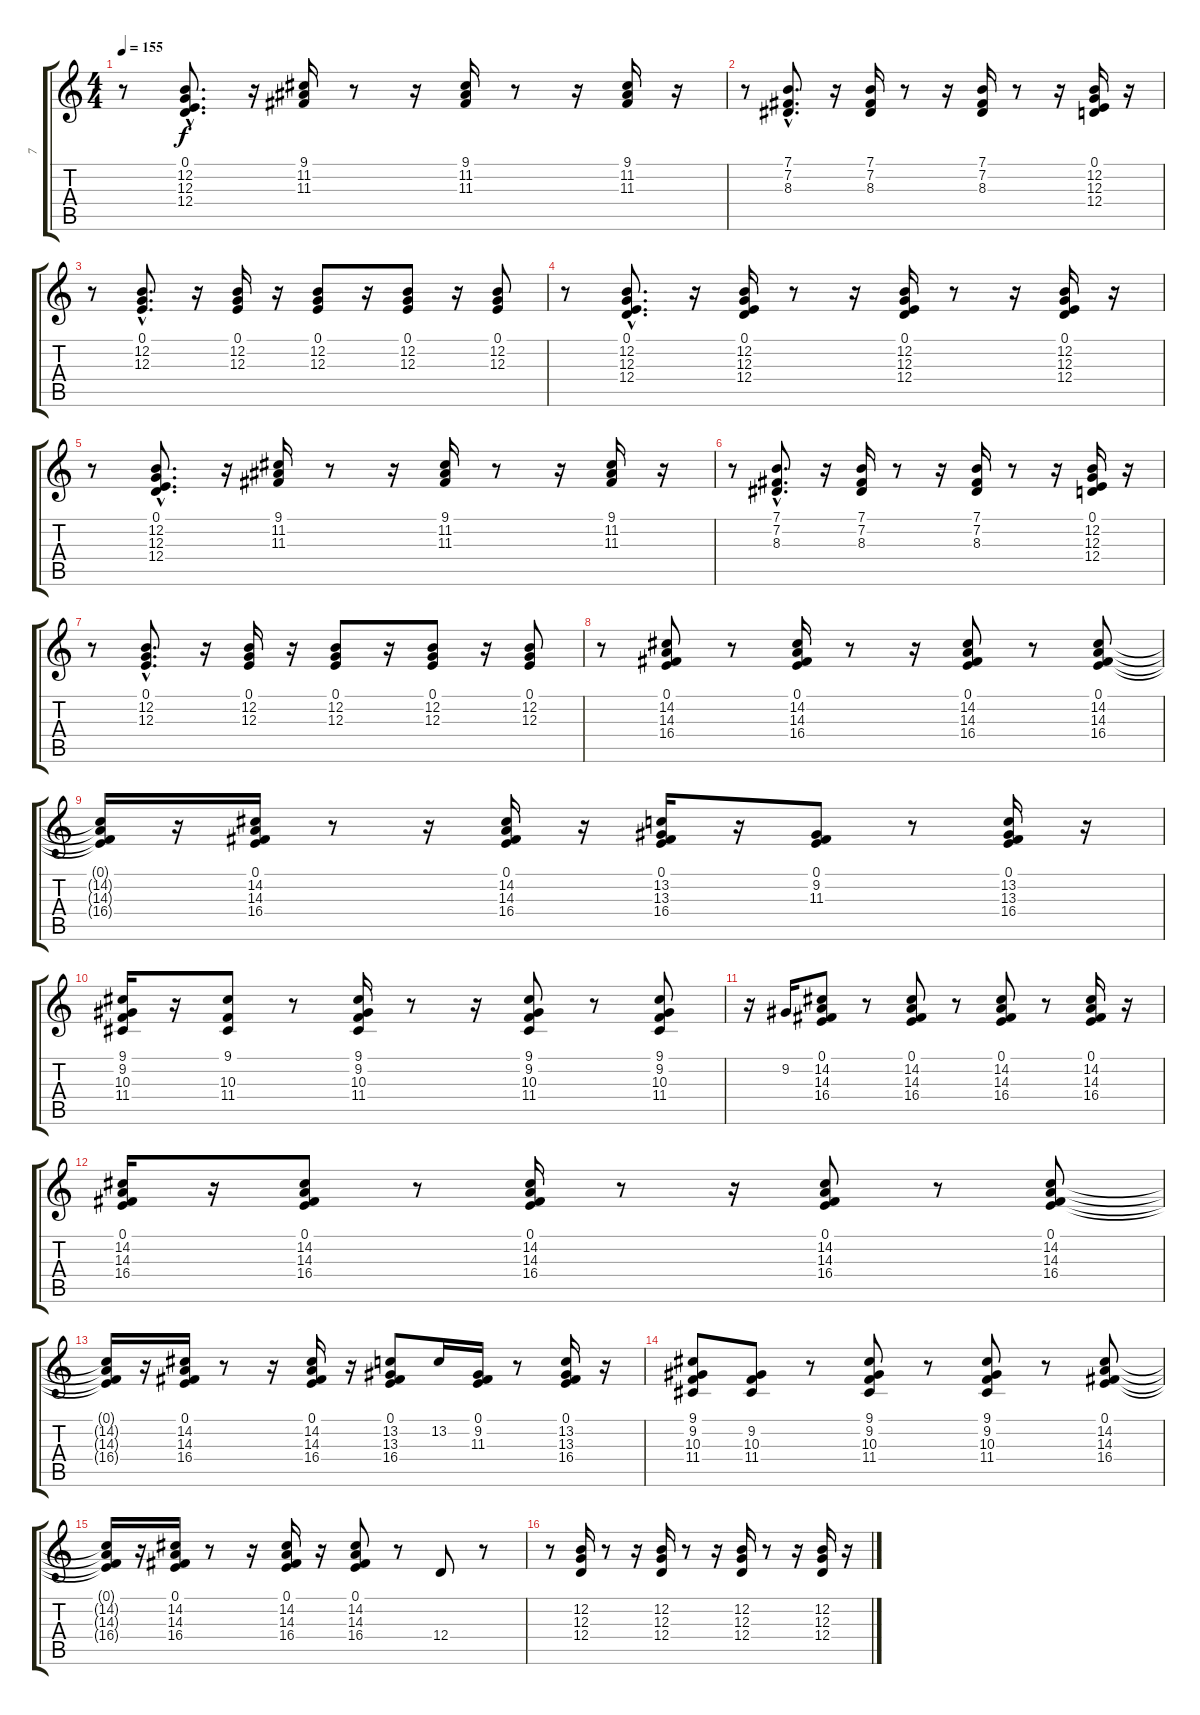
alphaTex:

\track ("7" "7") {instrument accordion}
\staff {score tabs}
\tuning (E4 B3 G3 D3 A2 E2) {hide}
\ts (4 4)
\tempo 155
\clef g2
\ks c
r.8{dy f} (0.1{hac} 12.2{hac} 12.3{hac} 12.4{hac}).8{d} r.16 (9.1 11.2 11.3).16 r.8 r.16 (9.1 11.2 11.3).16 r.8 r.16 (9.1 11.2 11.3).16 r.16 |
r.8 (7.1{hac} 7.2{hac} 8.3{hac}).8{d} r.16 (7.1 7.2 8.3).16 r.8 r.16 (7.1 7.2 8.3).16 r.8 r.16 (0.1 12.2 12.3 12.4).16 r.16 |
r.8 (0.1{hac} 12.2{hac} 12.3{hac}).8{d} r.16 (0.1 12.2 12.3).16 r.16 (0.1 12.2 12.3).8 r.16 (0.1 12.2 12.3).8 r.16 (0.1 12.2 12.3).8 |
r.8 (0.1{hac} 12.2{hac} 12.3{hac} 12.4{hac}).8{d} r.16 (0.1 12.2 12.3 12.4).16 r.8 r.16 (0.1 12.2 12.3 12.4).16 r.8 r.16 (0.1 12.2 12.3 12.4).16 r.16 |
r.8 (0.1{hac} 12.2{hac} 12.3{hac} 12.4{hac}).8{d} r.16 (9.1 11.2 11.3).16 r.8 r.16 (9.1 11.2 11.3).16 r.8 r.16 (9.1 11.2 11.3).16 r.16 |
r.8 (7.1{hac} 7.2{hac} 8.3{hac}).8{d} r.16 (7.1 7.2 8.3).16 r.8 r.16 (7.1 7.2 8.3).16 r.8 r.16 (0.1 12.2 12.3 12.4).16 r.16 |
r.8 (0.1{hac} 12.2{hac} 12.3{hac}).8{d} r.16 (0.1 12.2 12.3).16 r.16 (0.1 12.2 12.3).8 r.16 (0.1 12.2 12.3).8 r.16 (0.1 12.2 12.3).8 |
r.8 (0.1 14.2 14.3 16.4).8 r.8 (0.1 14.2 14.3 16.4).16 r.8 r.16 (0.1 14.2 14.3 16.4).8 r.8 (0.1 14.2 14.3 16.4).8 |
(0.1{t} 14.2{t} 14.3{t} 16.4{t}).16 r.16 (0.1 14.2 14.3 16.4).16 r.8 r.16 (0.1 14.2 14.3 16.4).16 r.16 (0.1 13.2 13.3 16.4).16 r.16 (0.1 9.2 11.3).8 r.8 (0.1 13.2 13.3 16.4).16 r.16 |
(9.1 9.2 10.3 11.4).16 r.16 (9.1 10.3 11.4).8 r.8 (9.1 9.2 10.3 11.4).16 r.8 r.16 (9.1 9.2 10.3 11.4).8 r.8 (9.1 9.2 10.3 11.4).8 |
r.16 9.2.16 (0.1 14.2 14.3 16.4).8 r.8 (0.1 14.2 14.3 16.4).8 r.8 (0.1 14.2 14.3 16.4).8 r.8 (0.1 14.2 14.3 16.4).16 r.16 |
(0.1 14.2 14.3 16.4).16 r.16 (0.1 14.2 14.3 16.4).8 r.8 (0.1 14.2 14.3 16.4).16 r.8 r.16 (0.1 14.2 14.3 16.4).8 r.8 (0.1 14.2 14.3 16.4).8 |
(0.1{t} 14.2{t} 14.3{t} 16.4{t}).16 r.16 (0.1 14.2 14.3 16.4).16 r.8 r.16 (0.1 14.2 14.3 16.4).16 r.16 (0.1 13.2 13.3 16.4).8 13.2.16 (0.1 9.2 11.3).16 r.8 (0.1 13.2 13.3 16.4).16 r.16 |
(9.1 9.2 10.3 11.4).8 (9.2 10.3 11.4).8 r.8 (9.1 9.2 10.3 11.4).8 r.8 (9.1 9.2 10.3 11.4).8 r.8 (0.1 14.2 14.3 16.4).8 |
(0.1{t} 14.2{t} 14.3{t} 16.4{t}).16 r.16 (0.1 14.2 14.3 16.4).16 r.8 r.16 (0.1 14.2 14.3 16.4).16 r.16 (0.1 14.2 14.3 16.4).8 r.8 12.4.8 r.8 |
r.8 (12.2 12.3 12.4).16 r.8 r.16 (12.2 12.3 12.4).16 r.8 r.16 (12.2 12.3 12.4).16 r.8 r.16 (12.2 12.3 12.4).16 r.16
